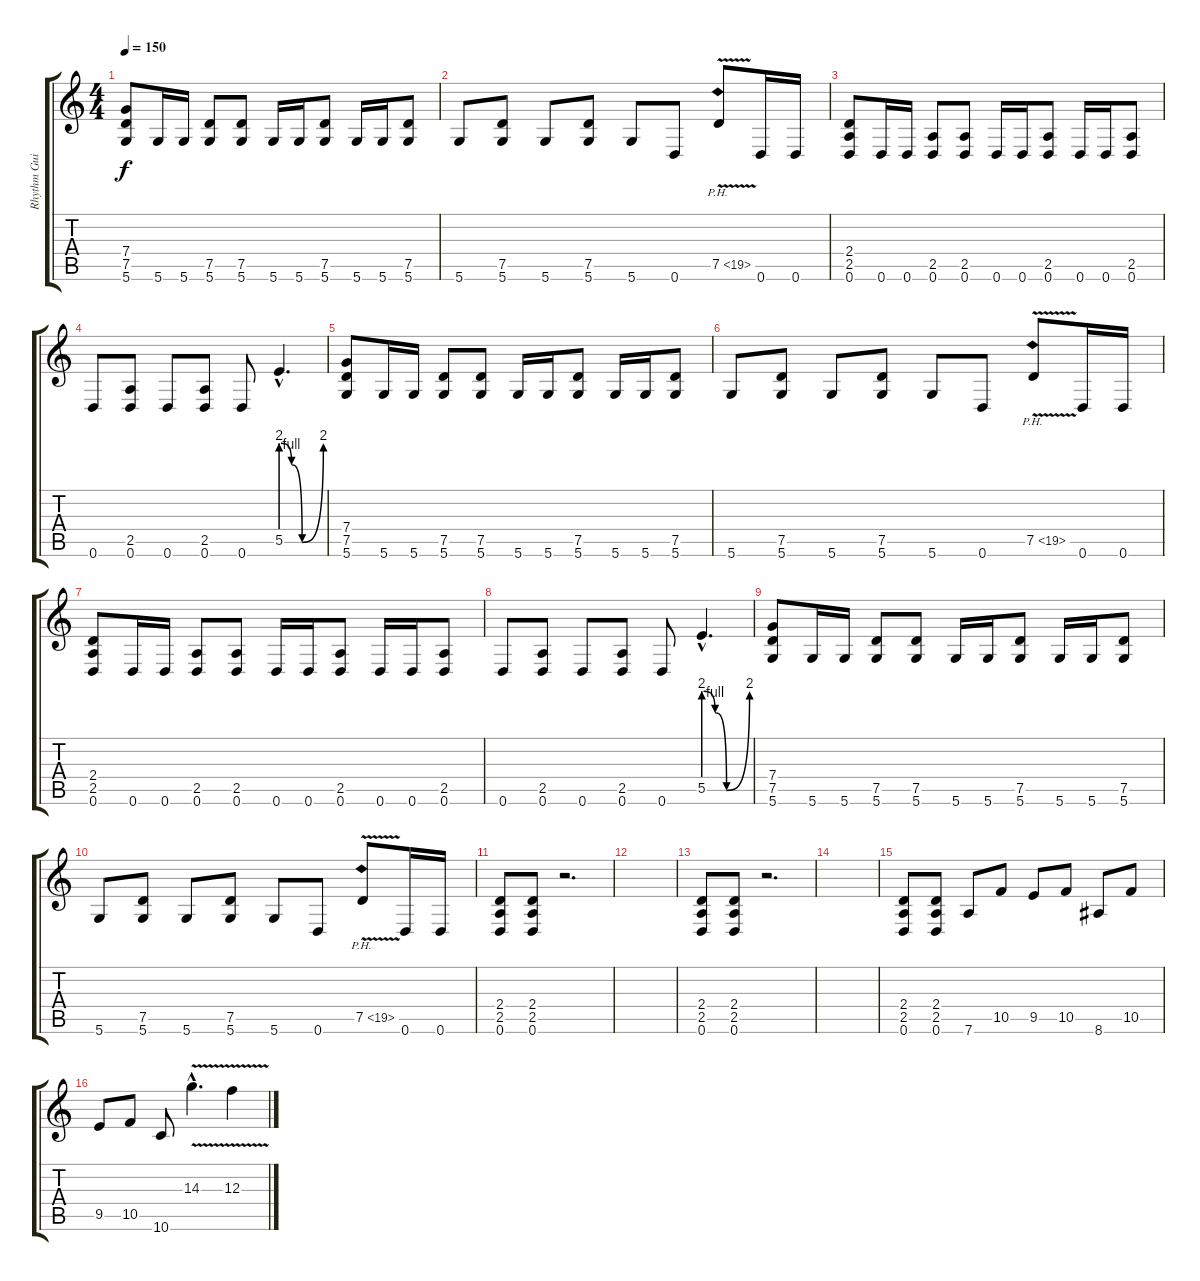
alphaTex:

\track ("Rhythm Guitar" "Rhythm Gui") {instrument distortionguitar}
\staff {score tabs}
\tuning (D4 A3 F3 C3 G2 D2) {hide}
\ts (4 4)
\tempo 150
\clef g2
\ks c
(7.4 7.5 5.6).8{dy f} 5.6.16 5.6.16 (7.5 5.6).8 (7.5 5.6).8 5.6.16 5.6.16 (7.5 5.6).8 5.6.16 5.6.16 (7.5 5.6).8 |
5.6.8 (7.5 5.6).8 5.6.8 (7.5 5.6).8 5.6.8 0.6.8 7.5{ph 12 v}.8 0.6.16 0.6.16 |
(2.4 2.5 0.6).8 0.6.16 0.6.16 (2.5 0.6).8 (2.5 0.6).8 0.6.16 0.6.16 (2.5 0.6).8 0.6.16 0.6.16 (2.5 0.6).8 |
0.6.8 (2.5 0.6).8 0.6.8 (2.5 0.6).8 0.6.8 5.5{be (custom 0 8 15 4 30 0 60 8) hac}.4{d} |
(7.4 7.5 5.6).8 5.6.16 5.6.16 (7.5 5.6).8 (7.5 5.6).8 5.6.16 5.6.16 (7.5 5.6).8 5.6.16 5.6.16 (7.5 5.6).8 |
5.6.8 (7.5 5.6).8 5.6.8 (7.5 5.6).8 5.6.8 0.6.8 7.5{ph 12 v}.8 0.6.16 0.6.16 |
(2.4 2.5 0.6).8 0.6.16 0.6.16 (2.5 0.6).8 (2.5 0.6).8 0.6.16 0.6.16 (2.5 0.6).8 0.6.16 0.6.16 (2.5 0.6).8 |
0.6.8 (2.5 0.6).8 0.6.8 (2.5 0.6).8 0.6.8 5.5{be (custom 0 8 15 4 30 0 60 8) hac}.4{d} |
(7.4 7.5 5.6).8 5.6.16 5.6.16 (7.5 5.6).8 (7.5 5.6).8 5.6.16 5.6.16 (7.5 5.6).8 5.6.16 5.6.16 (7.5 5.6).8 |
5.6.8 (7.5 5.6).8 5.6.8 (7.5 5.6).8 5.6.8 0.6.8 7.5{ph 12 v}.8 0.6.16 0.6.16 |
(2.4 2.5 0.6).8 (2.4 2.5 0.6).8 r.2{d} |
|
(2.4 2.5 0.6).8 (2.4 2.5 0.6).8 r.2{d} |
|
(2.4 2.5 0.6).8 (2.4 2.5 0.6).8 7.6.8 10.5.8 9.5.8 10.5.8 8.6.8 10.5.8 |
9.5.8 10.5.8 10.6.8 14.3{v hac}.4{d} 12.3{v}.4
